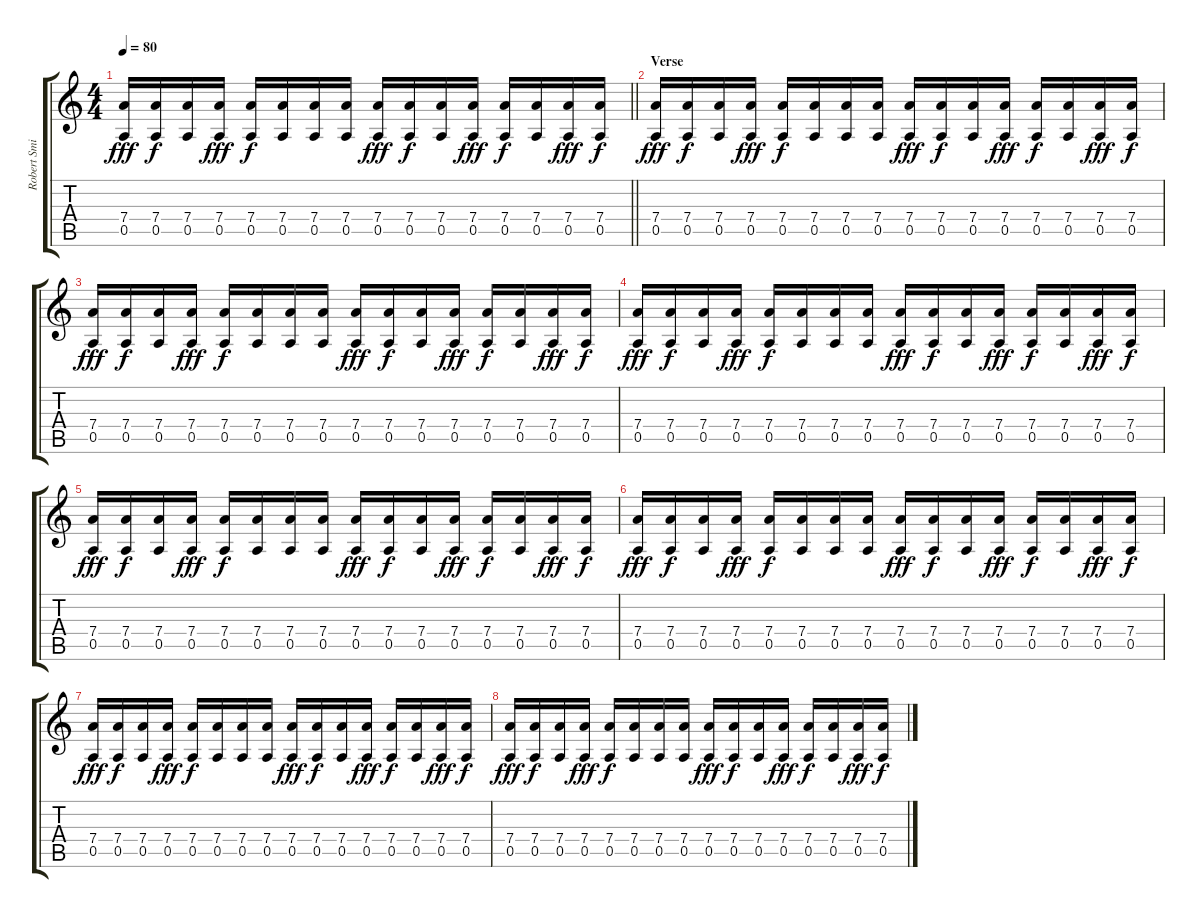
\track ("Robert Smith 2" "Robert Smi") {instrument electricguitarclean}
\staff {score tabs}
\tuning (E4 B3 G3 D3 A2 E2) {hide}
\ts (4 4)
\tempo 80
\clef g2
\barLineRight lightlight
\ks c
(7.4 0.5).16{dy fff} (7.4 0.5).16{dy f} (7.4 0.5).16 (7.4 0.5).16{dy fff} (7.4 0.5).16{dy f} (7.4 0.5).16 (7.4 0.5).16 (7.4 0.5).16 (7.4 0.5).16{dy fff} (7.4 0.5).16{dy f} (7.4 0.5).16 (7.4 0.5).16{dy fff} (7.4 0.5).16{dy f} (7.4 0.5).16 (7.4 0.5).16{dy fff} (7.4 0.5).16{dy f} |
\section ("" "Verse")
(7.4 0.5).16{dy fff} (7.4 0.5).16{dy f} (7.4 0.5).16 (7.4 0.5).16{dy fff} (7.4 0.5).16{dy f} (7.4 0.5).16 (7.4 0.5).16 (7.4 0.5).16 (7.4 0.5).16{dy fff} (7.4 0.5).16{dy f} (7.4 0.5).16 (7.4 0.5).16{dy fff} (7.4 0.5).16{dy f} (7.4 0.5).16 (7.4 0.5).16{dy fff} (7.4 0.5).16{dy f} |
(7.4 0.5).16{dy fff} (7.4 0.5).16{dy f} (7.4 0.5).16 (7.4 0.5).16{dy fff} (7.4 0.5).16{dy f} (7.4 0.5).16 (7.4 0.5).16 (7.4 0.5).16 (7.4 0.5).16{dy fff} (7.4 0.5).16{dy f} (7.4 0.5).16 (7.4 0.5).16{dy fff} (7.4 0.5).16{dy f} (7.4 0.5).16 (7.4 0.5).16{dy fff} (7.4 0.5).16{dy f} |
(7.4 0.5).16{dy fff} (7.4 0.5).16{dy f} (7.4 0.5).16 (7.4 0.5).16{dy fff} (7.4 0.5).16{dy f} (7.4 0.5).16 (7.4 0.5).16 (7.4 0.5).16 (7.4 0.5).16{dy fff} (7.4 0.5).16{dy f} (7.4 0.5).16 (7.4 0.5).16{dy fff} (7.4 0.5).16{dy f} (7.4 0.5).16 (7.4 0.5).16{dy fff} (7.4 0.5).16{dy f} |
(7.4 0.5).16{dy fff} (7.4 0.5).16{dy f} (7.4 0.5).16 (7.4 0.5).16{dy fff} (7.4 0.5).16{dy f} (7.4 0.5).16 (7.4 0.5).16 (7.4 0.5).16 (7.4 0.5).16{dy fff} (7.4 0.5).16{dy f} (7.4 0.5).16 (7.4 0.5).16{dy fff} (7.4 0.5).16{dy f} (7.4 0.5).16 (7.4 0.5).16{dy fff} (7.4 0.5).16{dy f} |
(7.4 0.5).16{dy fff} (7.4 0.5).16{dy f} (7.4 0.5).16 (7.4 0.5).16{dy fff} (7.4 0.5).16{dy f} (7.4 0.5).16 (7.4 0.5).16 (7.4 0.5).16 (7.4 0.5).16{dy fff} (7.4 0.5).16{dy f} (7.4 0.5).16 (7.4 0.5).16{dy fff} (7.4 0.5).16{dy f} (7.4 0.5).16 (7.4 0.5).16{dy fff} (7.4 0.5).16{dy f} |
(7.4 0.5).16{dy fff} (7.4 0.5).16{dy f} (7.4 0.5).16 (7.4 0.5).16{dy fff} (7.4 0.5).16{dy f} (7.4 0.5).16 (7.4 0.5).16 (7.4 0.5).16 (7.4 0.5).16{dy fff} (7.4 0.5).16{dy f} (7.4 0.5).16 (7.4 0.5).16{dy fff} (7.4 0.5).16{dy f} (7.4 0.5).16 (7.4 0.5).16{dy fff} (7.4 0.5).16{dy f} |
(7.4 0.5).16{dy fff} (7.4 0.5).16{dy f} (7.4 0.5).16 (7.4 0.5).16{dy fff} (7.4 0.5).16{dy f} (7.4 0.5).16 (7.4 0.5).16 (7.4 0.5).16 (7.4 0.5).16{dy fff} (7.4 0.5).16{dy f} (7.4 0.5).16 (7.4 0.5).16{dy fff} (7.4 0.5).16{dy f} (7.4 0.5).16 (7.4 0.5).16{dy fff} (7.4 0.5).16{dy f}
